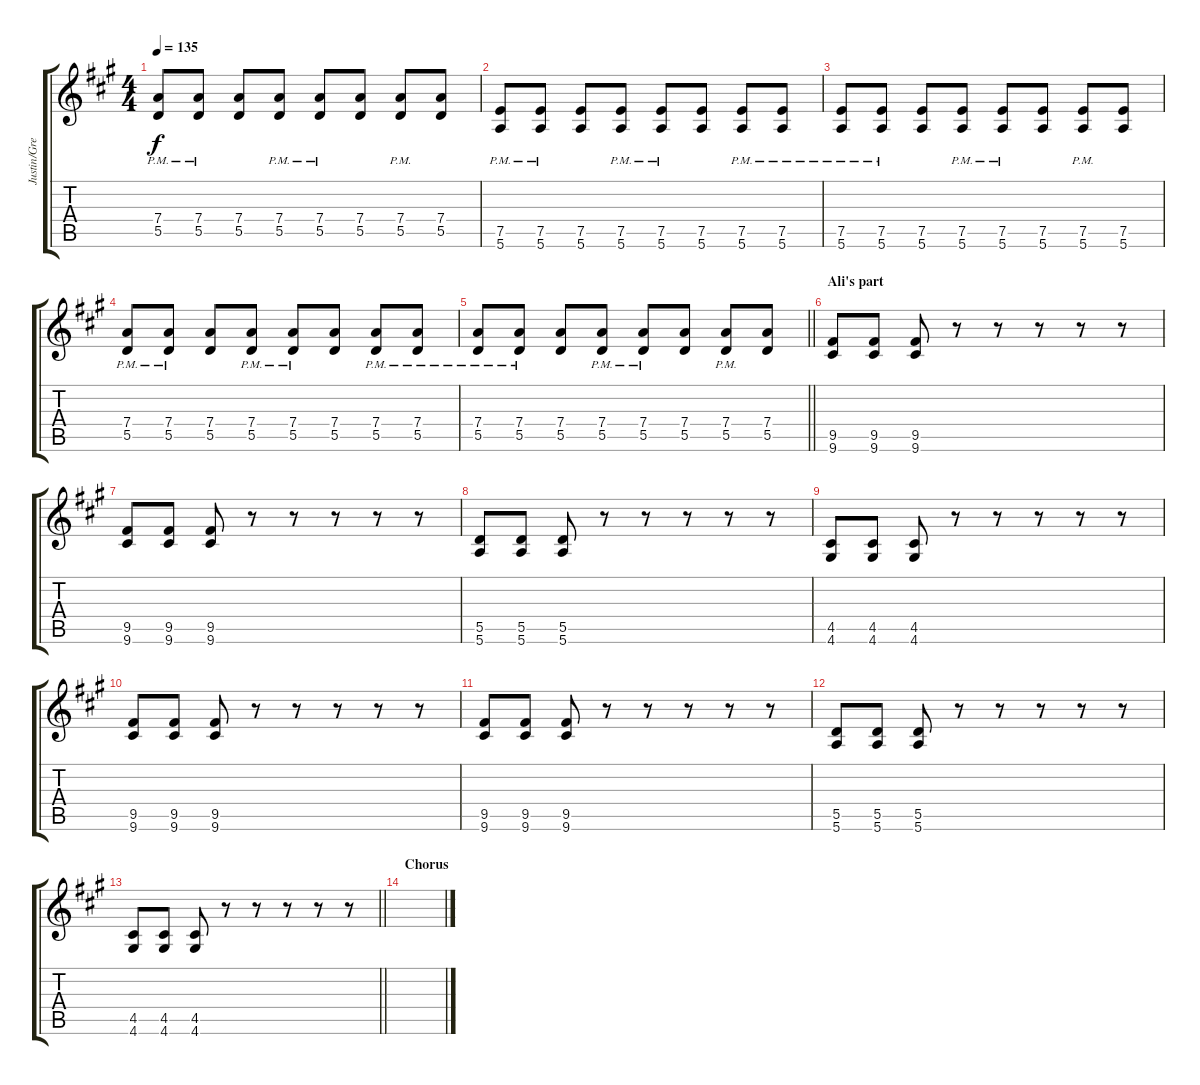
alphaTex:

\track ("Justin/Greg Crunch Rythem" "Justin/Gre") {instrument electricguitarjazz}
\staff {score tabs}
\tuning (E4 B3 G3 D3 A2 E2) {hide}
\ts (4 4)
\tempo 135
\clef g2
\ks a
(7.4{pm} 5.5{pm}).8{dy f} (7.4{pm} 5.5{pm}).8 (7.4 5.5).8 (7.4{pm} 5.5{pm}).8 (7.4{pm} 5.5{pm}).8 (7.4 5.5).8 (7.4{pm} 5.5{pm}).8 (7.4 5.5).8 |
(7.5{pm} 5.6{pm}).8 (7.5{pm} 5.6{pm}).8 (7.5 5.6).8 (7.5{pm} 5.6{pm}).8 (7.5{pm} 5.6{pm}).8 (7.5 5.6).8 (7.5{pm} 5.6{pm}).8 (7.5{pm} 5.6{pm}).8 |
(7.5{pm} 5.6{pm}).8 (7.5{pm} 5.6{pm}).8 (7.5 5.6).8 (7.5{pm} 5.6{pm}).8 (7.5{pm} 5.6{pm}).8 (7.5 5.6).8 (7.5{pm} 5.6{pm}).8 (7.5 5.6).8 |
(7.4{pm} 5.5{pm}).8 (7.4{pm} 5.5{pm}).8 (7.4 5.5).8 (7.4{pm} 5.5{pm}).8 (7.4{pm} 5.5{pm}).8 (7.4 5.5).8 (7.4{pm} 5.5{pm}).8 (7.4{pm} 5.5{pm}).8 |
\barLineRight lightlight
(7.4{pm} 5.5{pm}).8 (7.4{pm} 5.5{pm}).8 (7.4 5.5).8 (7.4{pm} 5.5{pm}).8 (7.4{pm} 5.5{pm}).8 (7.4 5.5).8 (7.4{pm} 5.5{pm}).8 (7.4 5.5).8 |
\section ("" "Ali's part")
(9.5 9.6).8 (9.5 9.6).8 (9.5 9.6).8 r.8 r.8 r.8 r.8 r.8 |
(9.5 9.6).8 (9.5 9.6).8 (9.5 9.6).8 r.8 r.8 r.8 r.8 r.8 |
(5.5 5.6).8 (5.5 5.6).8 (5.5 5.6).8 r.8 r.8 r.8 r.8 r.8 |
(4.5 4.6).8 (4.5 4.6).8 (4.5 4.6).8 r.8 r.8 r.8 r.8 r.8 |
(9.5 9.6).8 (9.5 9.6).8 (9.5 9.6).8 r.8 r.8 r.8 r.8 r.8 |
(9.5 9.6).8 (9.5 9.6).8 (9.5 9.6).8 r.8 r.8 r.8 r.8 r.8 |
(5.5 5.6).8 (5.5 5.6).8 (5.5 5.6).8 r.8 r.8 r.8 r.8 r.8 |
\barLineRight lightlight
(4.5 4.6).8 (4.5 4.6).8 (4.5 4.6).8 r.8 r.8 r.8 r.8 r.8 |
\section ("" "Chorus")
